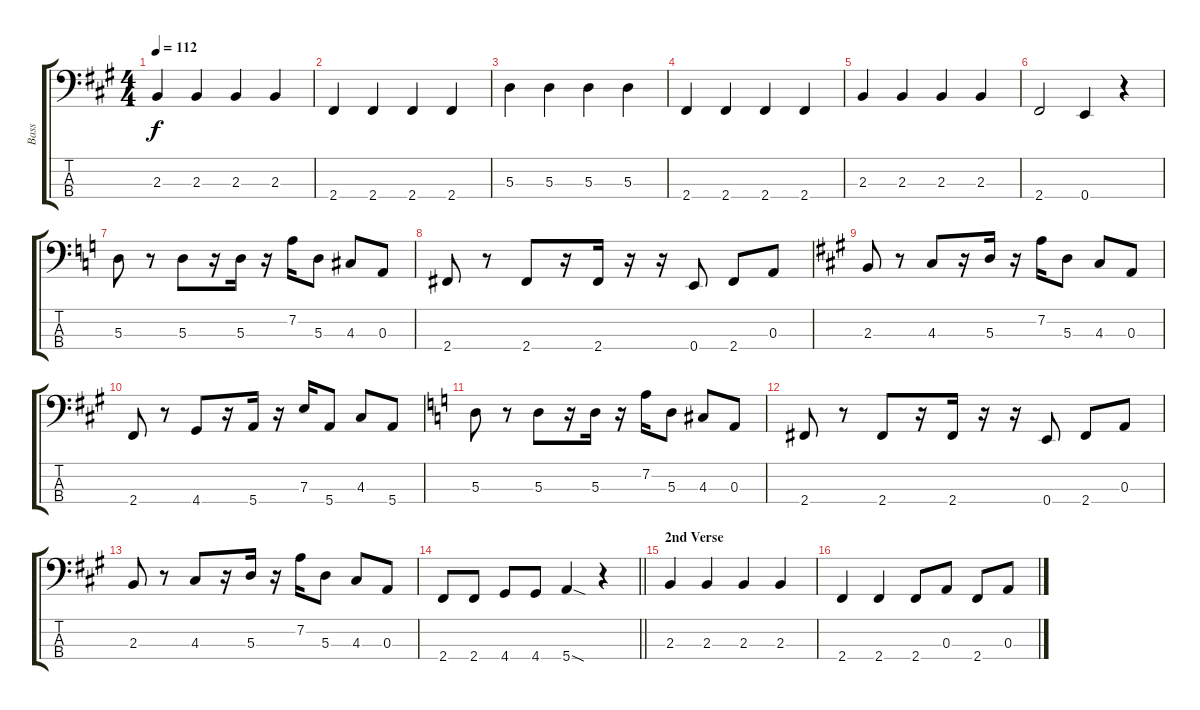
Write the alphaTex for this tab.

\track ("Bass" "Bass") {instrument electricbassfinger}
\staff {score tabs}
\tuning (G2 D2 A1 E1) {hide}
\ts (4 4)
\tempo 112
\clef f4
\ks a
2.3.4{dy f} 2.3.4 2.3.4 2.3.4 |
2.4.4 2.4.4 2.4.4 2.4.4 |
5.3.4 5.3.4 5.3.4 5.3.4 |
2.4.4 2.4.4 2.4.4 2.4.4 |
2.3.4 2.3.4 2.3.4 2.3.4 |
2.4.2 0.4.4 r.4 |
\ks c
5.3.8 r.8 5.3.8 r.16 5.3.16 r.16 7.2.16 5.3.8 4.3.8 0.3.8 |
2.4.8 r.8 2.4.8 r.16 2.4.16 r.16 r.16 0.4.8 2.4.8 0.3.8 |
\ks a
2.3.8 r.8 4.3.8 r.16 5.3.16 r.16 7.2.16 5.3.8 4.3.8 0.3.8 |
2.4.8 r.8 4.4.8 r.16 5.4.16 r.16 7.3.16 5.4.8 4.3.8 5.4.8 |
\ks c
5.3.8 r.8 5.3.8 r.16 5.3.16 r.16 7.2.16 5.3.8 4.3.8 0.3.8 |
2.4.8 r.8 2.4.8 r.16 2.4.16 r.16 r.16 0.4.8 2.4.8 0.3.8 |
\ks a
2.3.8 r.8 4.3.8 r.16 5.3.16 r.16 7.2.16 5.3.8 4.3.8 0.3.8 |
\barLineRight lightlight
2.4.8 2.4.8 4.4.8 4.4.8 5.4{sod}.4 r.4 |
\section ("" "2nd Verse")
2.3.4 2.3.4 2.3.4 2.3.4 |
2.4.4 2.4.4 2.4.8 0.3.8 2.4.8 0.3.8
